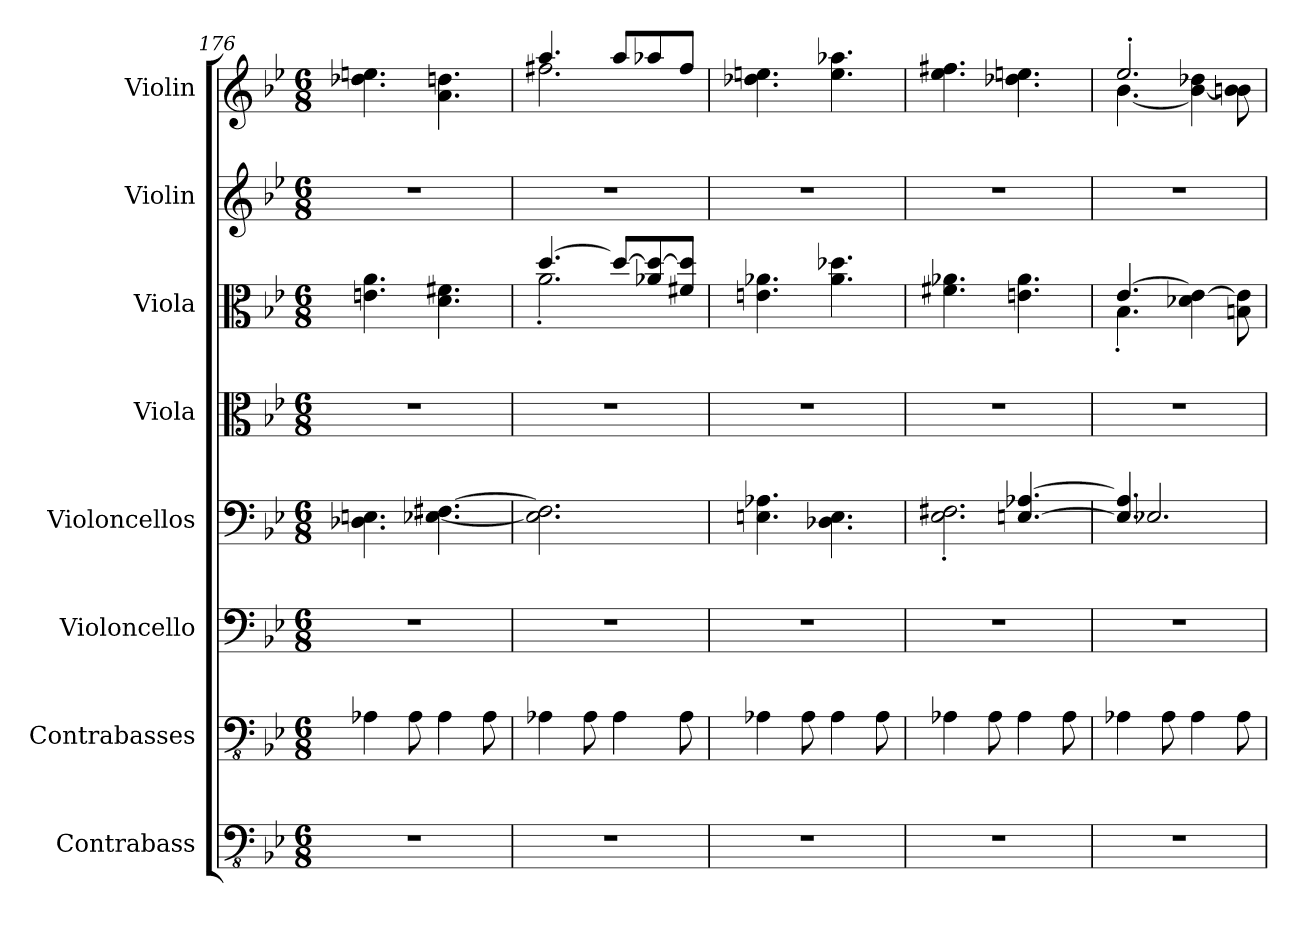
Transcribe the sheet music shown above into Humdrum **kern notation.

**kern	**kern	**kern	**kern	**kern	**kern	**kern	**kern
*part8	*part7	*part6	*part5	*part4	*part3	*part2	*part1
*staff8	*staff7	*staff6	*staff5	*staff4	*staff3	*staff2	*staff1
*I"Contrabass	*I"Contrabasses	*I"Violoncello	*I"Violoncellos	*I"Viola	*I"Viola	*I"Violin	*I"Violin
*I'Cb.	*I'Cbs.	*I'Vc.	*I'Vcs.	*I'Vla.	*I'Vla.	*I'Vln.	*I'Vln.
*clefFv4	*clefFv4	*clefF4	*clefF4	*clefC3	*clefC3	*clefG2	*clefG2
*ITrd7c12	*	*	*	*	*	*	*
*k[b-e-]	*k[b-e-]	*k[b-e-]	*k[b-e-]	*k[b-e-]	*k[b-e-]	*k[b-e-]	*k[b-e-]
*M6/8	*M6/8	*M6/8	*M6/8	*M6/8	*M6/8	*M6/8	*M6/8
=176	=176	=176	=176	=176	=176	=176	=176
2.r	4AA-X\	2.r	4.D-X\ 4.En\	2.r	4.en\ 4.a\	2.r	4.dd-X\ 4.een\
.	8AA-\	.	.	.	.	.	.
.	4AA-\	.	[4.E-X\ [4.F#X\	.	4.d\ 4.f#X\	.	4.a\ 4.ddn\
.	8AA-\	.	.	.	.	.	.
=177	=177	=177	=177	=177	=177	=177	=177
*	*	*	*	*	*^	*	*^
2.r	4AA-X\	2.r	2.E-\] 2.F#\]	2.r	[4.dd/	2.a'\	2.r	4.aa/	2.ff#X\
.	8AA-\	.	.	.	.	.	.	.	.
.	4AA-\	.	.	.	8dd/L_	.	.	8aa/L	.
.	.	.	.	.	8a-X/ 8dd/_	.	.	8aa-X/	.
.	8AA-\	.	.	.	8f#X/ 8dd/]J	.	.	8ff#/J	.
*	*	*	*	*	*v	*v	*	*v	*v
=178	=178	=178	=178	=178	=178	=178	=178
2.r	4AA-X\	2.r	4.En\ 4.A-X\	2.r	4.en\ 4.a-X\	2.r	4.dd-X\ 4.een\
.	8AA-\	.	.	.	.	.	.
.	4AA-\	.	4.D-X\ 4.E\	.	4.a-\ 4.dd-X\	.	4.ee\ 4.aa-X\
.	8AA-\	.	.	.	.	.	.
=179	=179	=179	=179	=179	=179	=179	=179
*	*	*	*^	*	*	*	*
2.r	4AA-X\	2.r	4.ryy	2.E-\' 2.F#X\'	2.r	4.f#X\ 4.a-X\	2.r	4.ee-\ 4.ff#X\
.	8AA-\	.	.	.	.	.	.	.
.	4AA-\	.	[4.En/ [4.A-X/	.	.	4.en\ 4.a-\	.	4.dd-X\ 4.een\
.	8AA-\	.	.	.	.	.	.	.
!!LO:PB:g=z
=180	=180	=180	=180	=180	=180	=180	=180	=180
*	*	*	*	*	*	*^	*	*^
2.r	4AA-X\	2.r	4.E/] 4.A-/]	2.E-X/	2.r	[4.e-/	4.B-'\	2.r	2.ee-'/	[4.b-\
.	8AA-\	.	.	.	.	.	.	.	.	.
.	4AA-\	.	4.ryy	.	.	4d-X\ 4e-\_	4.ryy	.	.	4b-\_ 4dd-X\
.	8AA-\	.	.	.	.	8Bn\ 8e-\]	.	.	.	8b-\] 8bn\
*	*	*	*v	*v	*	*v	*v	*	*v	*v
=	=	=	=	=	=	=	=
*-	*-	*-	*-	*-	*-	*-	*-
